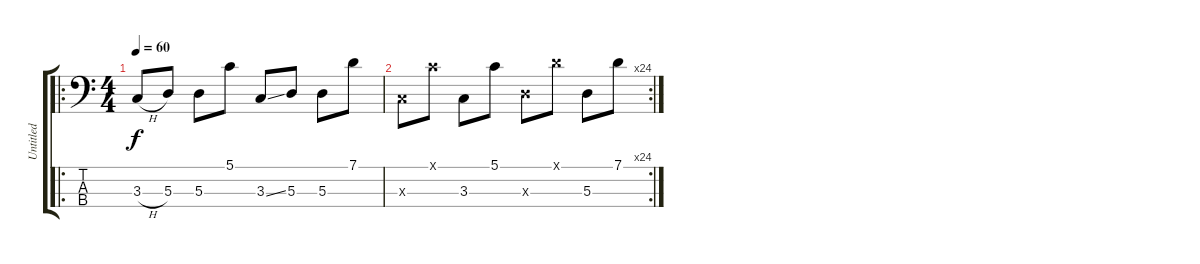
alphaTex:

\track ("Untitled" "Untitled") {instrument electricbassfinger}
\staff {score tabs}
\tuning (G2 D2 A1 E1) {hide}
\ro
\ts (4 4)
\tempo 60
\clef f4
\ks c
3.3{h}.8{dy f instrument electricbassfinger} 5.3.8 5.3.8 5.1.8 3.3{ss}.8 5.3.8 5.3.8 7.1.8 |
\rc 24
3.3{x}.8 5.1{x}.8 3.3.8 5.1.8 5.3{x}.8 7.1{x}.8 5.3.8 7.1.8
